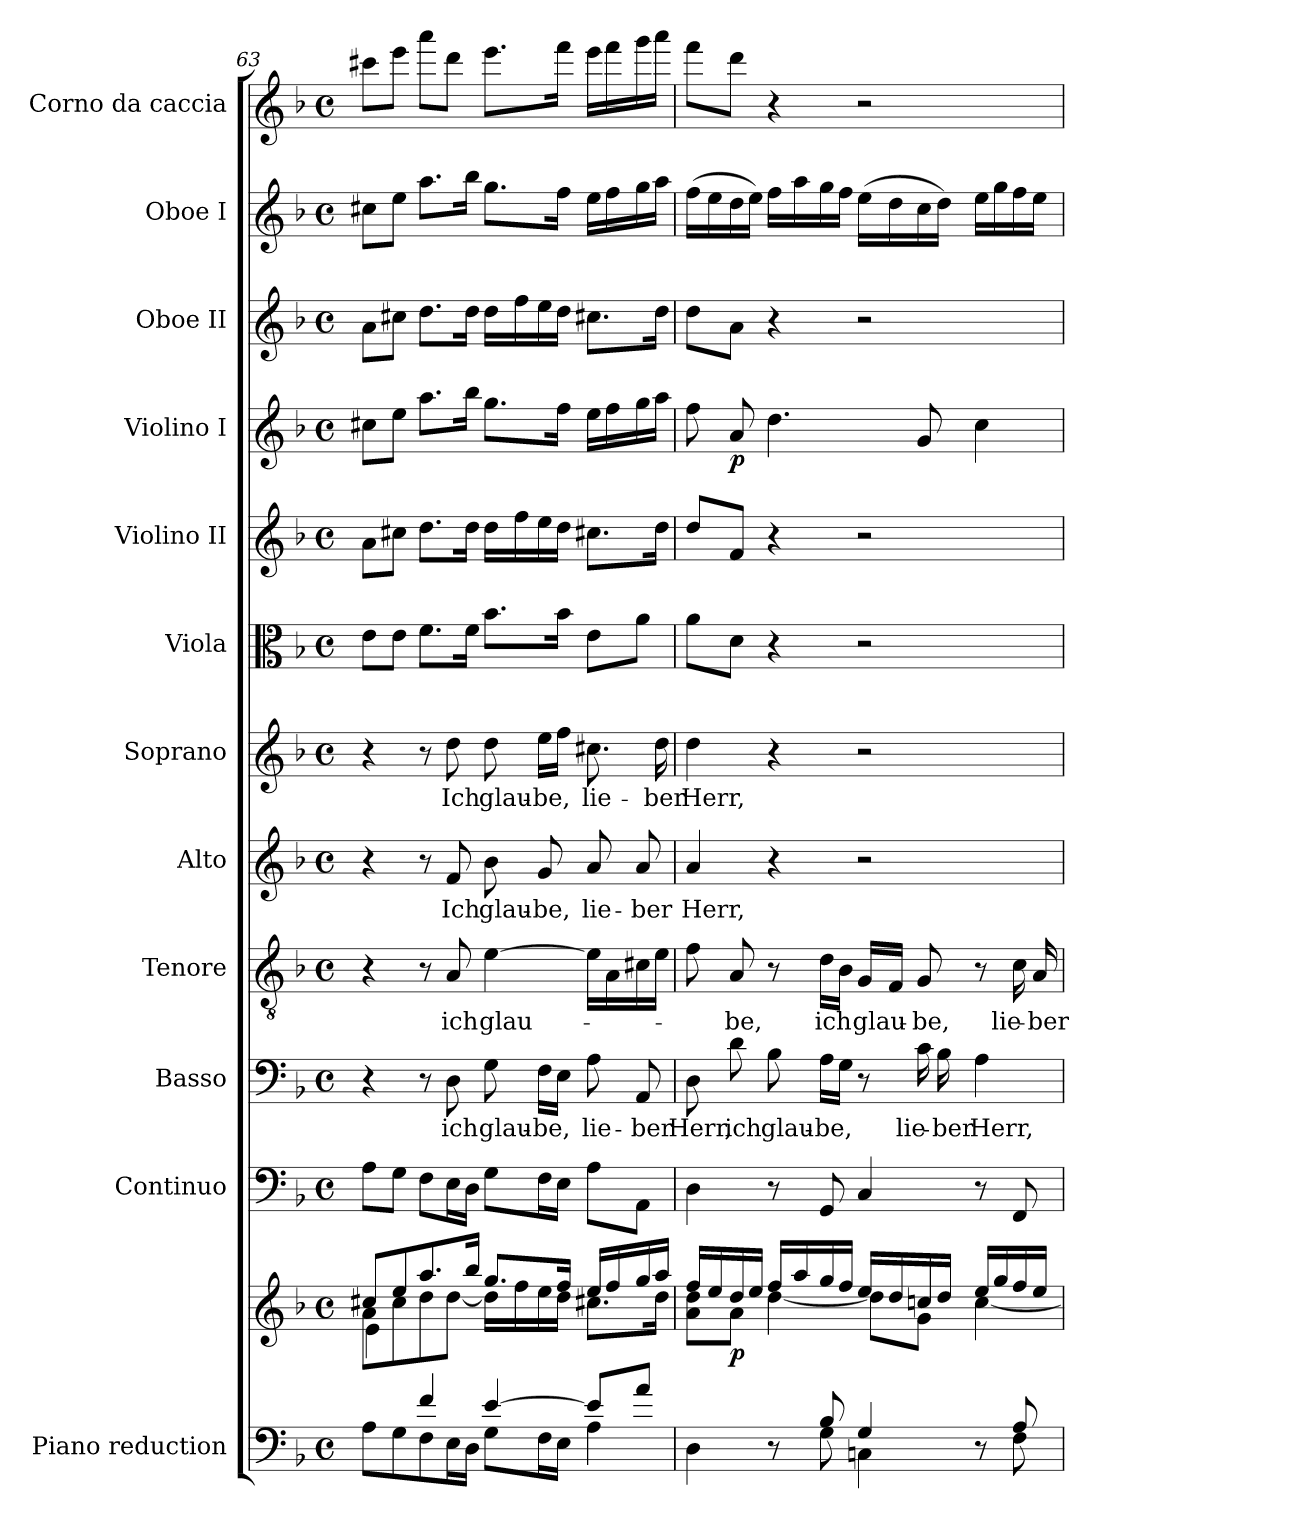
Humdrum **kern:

**kern	**kern	**dynam	**kern	**kern	**text	**kern	**text	**kern	**text	**kern	**text	**kern	**kern	**kern	**dynam	**kern	**kern	**kern
*part12	*part12	*part12	*part11	*part10	*part10	*part9	*part9	*part8	*part8	*part7	*part7	*part6	*part5	*part4	*part4	*part3	*part2	*part1
*staff13	*staff12	*staff12/13	*staff11	*staff10	*staff10	*staff9	*staff9	*staff8	*staff8	*staff7	*staff7	*staff6	*staff5	*staff4	*staff4	*staff3	*staff2	*staff1
*I"Piano reduction	*	*	*I"Continuo	*I"Basso	*	*I"Tenore	*	*I"Alto	*	*I"Soprano	*	*I"Viola	*I"Violino II	*I"Violino I	*	*I"Oboe II	*I"Oboe I	*I"Corno da caccia
*I'Pno	*	*	*	*	*	*	*	*	*	*	*	*I'Vla	*I'Vln	*I'Vln	*	*I'Ob	*I'Ob	*
*clefF4	*clefG2	*	*clefF4	*clefF4	*	*clefGv2	*	*clefG2	*	*clefG2	*	*clefC3	*clefG2	*clefG2	*	*clefG2	*clefG2	*clefG2
*	*	*	*	*	*	*	*	*	*	*	*	*	*	*	*	*	*	*ITrd7c12
*k[b-]	*k[b-]	*	*k[b-]	*k[b-]	*	*k[b-]	*	*k[b-]	*	*k[b-]	*	*k[b-]	*k[b-]	*k[b-]	*	*k[b-]	*k[b-]	*k[b-]
*M4/4	*M4/4	*	*M4/4	*M4/4	*	*M4/4	*	*M4/4	*	*M4/4	*	*M4/4	*M4/4	*M4/4	*	*M4/4	*M4/4	*M4/4
*met(c)	*met(c)	*	*met(c)	*met(c)	*	*met(c)	*	*met(c)	*	*met(c)	*	*met(c)	*met(c)	*met(c)	*	*met(c)	*met(c)	*met(c)
=63	=63	=63	=63	=63	=63	=63	=63	=63	=63	=63	=63	=63	=63	=63	=63	=63	=63	=63
*^	*^	*	*	*	*	*	*	*	*	*	*	*	*	*	*	*	*	*
*	*	*	*^	*	*	*	*	*	*	*	*	*	*	*	*	*	*	*	*	*
4ryy	8A\L	8cc#X/L	8a\L	4e\	.	8A\L	4r	.	4r	.	4r	.	4r	.	8e\L	8a\L	8cc#X\L	.	8a\L	8cc#X\L	8cc#X\L
.	8G\	8ee/	8cc#\	.	.	8G\J	.	.	.	.	.	.	.	.	8e\J	8cc#X\J	8ee\J	.	8cc#X\J	8ee\J	8ee\J
4f/	8F\	8.aa/	8dd\	2.ryy	.	8F\L	8r	.	8r	.	8r	.	8r	.	8.f\L	8.dd\L	8.aa\L	.	8.dd\L	8.aa\L	8aa\L
!	!	!	!	!	!	!	!	!LO:LY:b	!	!LO:LY:b	!	!LO:LY:b	!	!LO:LY:b	!	!	!	!	!	!	!
.	16E\L	.	[8dd\J	.	.	16E\L	8D\	ich	8A/	ich	8f/	Ich	8dd\	Ich	.	.	.	.	.	.	8dd\J
.	16D\JJ	16bb-/Jk	.	.	.	16D\JJ	.	.	.	.	.	.	.	.	16f\Jk	16dd\Jk	16bb-\Jk	.	16dd\Jk	16bb-\Jk	.
!	!	!	!	!	!	!	!	!LO:LY:b	!	!LO:LY:b	!	!LO:LY:b	!	!LO:LY:b	!	!	!	!	!	!	!
[4e/	8G\L	8.gg/L	16dd\LL]	.	.	8G\L	8G\	glau-	[4e\	glau-	8b-\	glau-	8dd\	-glau-	8.b-\L	16dd\LL	8.gg\L	.	16dd\LL	8.gg\L	8.ee\L
.	.	.	16ff\	.	.	.	.	.	.	.	.	.	.	.	.	16ff\	.	.	16ff\	.	.
!	!	!	!	!	!	!	!	!LO:LY:b	!	!	!	!LO:LY:b	!	!LO:LY:b	!	!	!	!	!	!	!
.	16F\L	.	16ee\	.	.	16F\L	16F\LL	be,	.	.	8g/	-be,	16ee\LL	-be,	.	16ee\	.	.	16ee\	.	.
.	16E\JJ	16ff/Jk	16dd\JJ	.	.	16E\JJ	16E\JJ	.	.	.	.	.	16ff\JJ	.	16b-\Jk	16dd\JJ	16ff\Jk	.	16dd\JJ	16ff\Jk	16ff\Jk
!	!	!	!	!	!	!	!	!LO:LY:b	!	!	!	!LO:LY:b	!	!LO:LY:b	!	!	!	!	!	!	!
8e/L]	4A\	16ee/LL	8.cc#X\L	.	.	8A\L	8A\	lie-	16e\LL]	.	8a/	-lie-	8.cc#X\	lie-	8e\L	8.cc#X\L	16ee\LL	.	8.cc#X\L	16ee\LL	16ee\LL
.	.	16ff/	.	.	.	.	.	.	16A\	.	.	.	.	.	.	.	16ff\	.	.	16ff\	16ff\
!	!	!	!	!	!	!	!	!LO:LY:b	!	!	!	!LO:LY:b	!	!	!	!	!	!	!	!	!
8a/J	.	16gg/	.	.	.	8AA\J	8AA/	-ber	16c#X\	.	8a/	-ber	.	.	8a\J	.	16gg\	.	.	16gg\	16gg\
!	!	!	!	!	!	!	!	!	!	!	!	!	!	!LO:LY:b	!	!	!	!	!	!	!
.	.	16aa/JJ	16dd\Jk	.	.	.	.	.	16e\JJ	.	.	.	16dd\	-ber	.	16dd\Jk	16aa\JJ	.	16dd\Jk	16aa\JJ	16aa\JJ
*	*	*	*v	*v	*	*	*	*	*	*	*	*	*	*	*	*	*	*	*	*	*
!!LO:PB:g=z
=64	=64	=64	=64	=64	=64	=64	=64	=64	=64	=64	=64	=64	=64	=64	=64	=64	=64	=64	=64	=64
!	!	!	!	!	!	!	!LO:LY:b	!	!	!	!LO:LY:b	!	!LO:LY:b	!	!	!	!	!	!	!
4ryy	4D\	16ff/LL	8a\ 8dd\L	.	4D\	8D\	Herr,	8f\	.	4a/	Herr,	4dd\	Herr,	8a\L	8dd/L	8ff\	.	8dd\L	(>16ff\LL	8ff\L
.	.	16ee/	.	.	.	.	.	.	.	.	.	.	.	.	.	.	.	.	16ee\	.
!	!	!	!	!LO:DY:b	!	!	!LO:LY:b	!	!LO:LY:b	!	!	!	!	!	!	!	!LO:DY:b	!	!	!
.	.	16dd/	8a\J	p	.	8d\	ich	8A/	-be,	.	.	.	.	8d\J	8f/J	8a/	p	8a\J	16dd\	8dd\J
.	.	16ee/JJ	.	.	.	.	.	.	.	.	.	.	.	.	.	.	.	.	16ee\JJ)	.
!	!	!	!	!	!	!	!LO:LY:b	!	!	!	!	!	!	!	!	!	!	!	!	!
8r	8ryy	16ff/LL	[4dd\	.	8r	8B-\	glau-	8r	.	4r	.	4r	.	4r	4r	4.dd\	.	4r	16ff\LL	4r
.	.	16aa/	.	.	.	.	.	.	.	.	.	.	.	.	.	.	.	.	16aa\	.
!	!	!	!	!	!	!	!LO:LY:b	!	!LO:LY:b	!	!	!	!	!	!	!	!	!	!	!
8B-/	8G\	16gg/	.	.	8GG/	16A\LL	-be,	16d\LL	ich	.	.	.	.	.	.	.	.	.	16gg\	.
.	.	16ff/JJ	.	.	.	16G\JJ	.	16B-\JJ	.	.	.	.	.	.	.	.	.	.	16ff\JJ	.
!	!	!	!	!	!	!	!	!	!LO:LY:b	!	!	!	!	!	!	!	!	!	!	!
4G/	4Cn\	16ee/LL	8dd\L]	.	4C/	8r	.	16G/LL	glau-	2r	.	2r	.	2r	2r	.	.	2r	(>16ee\LL	2r
.	.	16dd/	.	.	.	.	.	16F/JJ	.	.	.	.	.	.	.	.	.	.	16dd\	.
!	!	!	!	!	!	!	!LO:LY:b	!	!LO:LY:b	!	!	!	!	!	!	!	!	!	!	!
.	.	16ccn/	8g\J	.	.	16c\	lie-	8G/	-be,	.	.	.	.	.	.	8g/	.	.	16cc\	.
!	!	!	!	!	!	!	!LO:LY:b	!	!	!	!	!	!	!	!	!	!	!	!	!
.	.	16dd/JJ	.	.	.	16B-\	-ber	.	.	.	.	.	.	.	.	.	.	.	16dd\JJ)	.
!	!	!	!	!	!	!	!LO:LY:b	!	!	!	!	!	!	!	!	!	!	!	!	!
8r	8ryy	16ee/LL	[4cc\	.	8r	4A\	Herr,	8r	.	.	.	.	.	.	.	4cc\	.	.	16ee\LL	.
.	.	16gg/	.	.	.	.	.	.	.	.	.	.	.	.	.	.	.	.	16gg\	.
!	!	!	!	!	!	!	!	!	!LO:LY:b	!	!	!	!	!	!	!	!	!	!	!
8A/	8F\	16ff/	.	.	8FF/	.	.	16c\	lie-	.	.	.	.	.	.	.	.	.	16ff\	.
!	!	!	!	!	!	!	!	!	!LO:LY:b	!	!	!	!	!	!	!	!	!	!	!
.	.	16ee/JJ	.	.	.	.	.	16A/	-ber	.	.	.	.	.	.	.	.	.	16ee\JJ	.
*v	*v	*	*	*	*	*	*	*	*	*	*	*	*	*	*	*	*	*	*	*
*	*v	*v	*	*	*	*	*	*	*	*	*	*	*	*	*	*	*	*	*
=	=	=	=	=	=	=	=	=	=	=	=	=	=	=	=	=	=	=
*-	*-	*-	*-	*-	*-	*-	*-	*-	*-	*-	*-	*-	*-	*-	*-	*-	*-	*-
